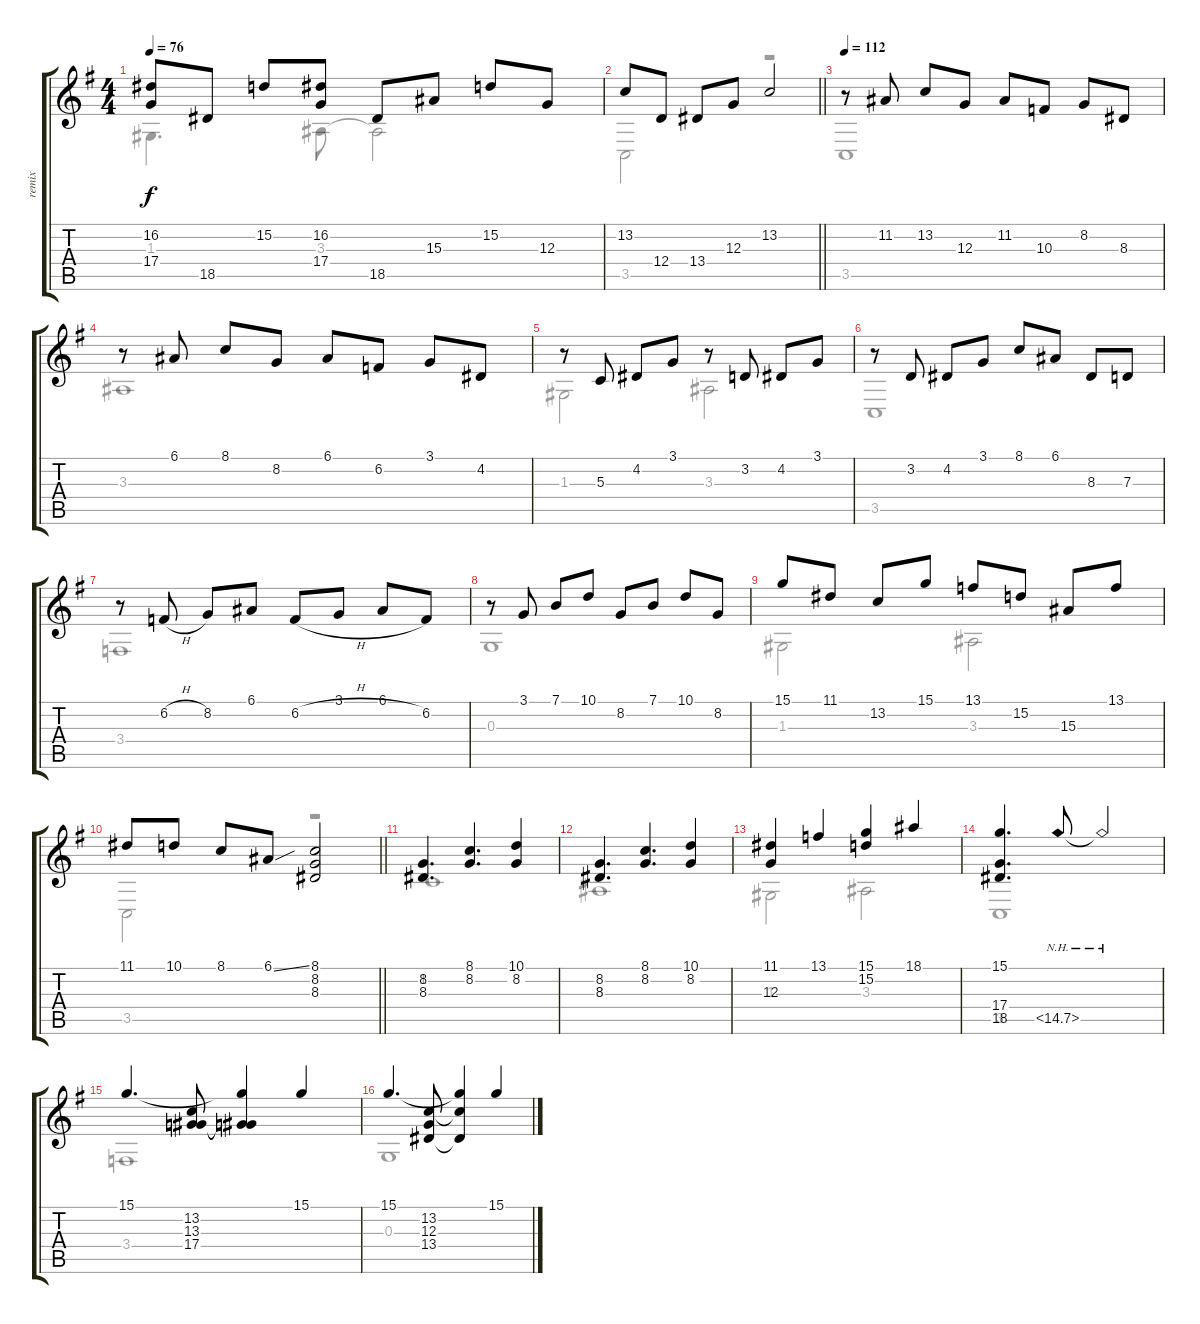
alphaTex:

\track ("remix" "remix") {instrument orchestralharp}
\staff {score tabs}
\tuning (E4 B3 G3 D3 A2 E2) {hide}
\voice
\ts (4 4)
\tempo 76
\clef g2
\ks g
(16.2 17.4).8{dy f} 18.5.8 15.2.8 (16.2 17.4).8 18.5.8 15.3.8 15.2.8 12.3.8 |
\barLineRight lightlight
13.2.8 12.4.8 13.4.8 12.3.8 13.2.2 |
\tempo 112
r.8 11.2.8 13.2.8 12.3.8 11.2.8 10.3.8 8.2.8 8.3.8 |
r.8 6.1.8 8.1.8 8.2.8 6.1.8 6.2.8 3.1.8 4.2.8 |
r.8 5.3.8 4.2.8 3.1.8 r.8 3.2.8 4.2.8 3.1.8 |
r.8 3.2.8 4.2.8 3.1.8 8.1.8 6.1.8 8.3.8 7.3.8 |
r.8 6.2{h}.8 8.2.8 6.1.8 6.2{h}.8 3.1.8 6.1.8 6.2.8 |
r.8 3.1.8 7.1.8 10.1.8 8.2.8 7.1.8 10.1.8 8.2.8 |
15.1.8 11.1.8 13.2.8 15.1.8 13.1.8 15.2.8 15.3.8 13.1.8 |
\barLineRight lightlight
11.1.8 10.1.8 8.1.8 6.1{ss}.8 (8.1 8.2 8.3).2 |
(8.2 8.3).4{d} (8.1 8.2).4{d} (10.1 8.2).4 |
(8.2 8.3).4{d} (8.1 8.2).4{d} (10.1 8.2).4 |
(11.1 12.3).4 13.1.4 (15.1 15.2).4 18.1.4 |
(15.1 17.4 18.5).4{d} 15.5{nh}.8 15.5{nh t}.2 |
15.1.4{d} (13.2 13.3 17.4).8 (15.1{t} 13.3{t} 17.4{t}).4 15.1.4 |
15.1.4{d} (13.2 12.3 13.4).8 (15.1{t} 13.2{t} 13.4{t}).4 15.1.4
\voice
\clef g2
\ottava regular
\simile none
\ks g
1.3.4{d dy f} 3.3.8 3.3{t}.2 |
\barLineRight lightlight
3.5.2 r.2 |
3.5.1 |
3.3.1 |
1.3.2 3.3.2 |
3.5.1 |
3.4.1 |
0.3.1 |
1.3.2 3.3.2 |
\barLineRight lightlight
3.5.2 r.2 |
1.2.1 |
3.3.1 |
1.3.2 3.3.2 |
3.5.1 |
3.4.1 |
0.3.1
